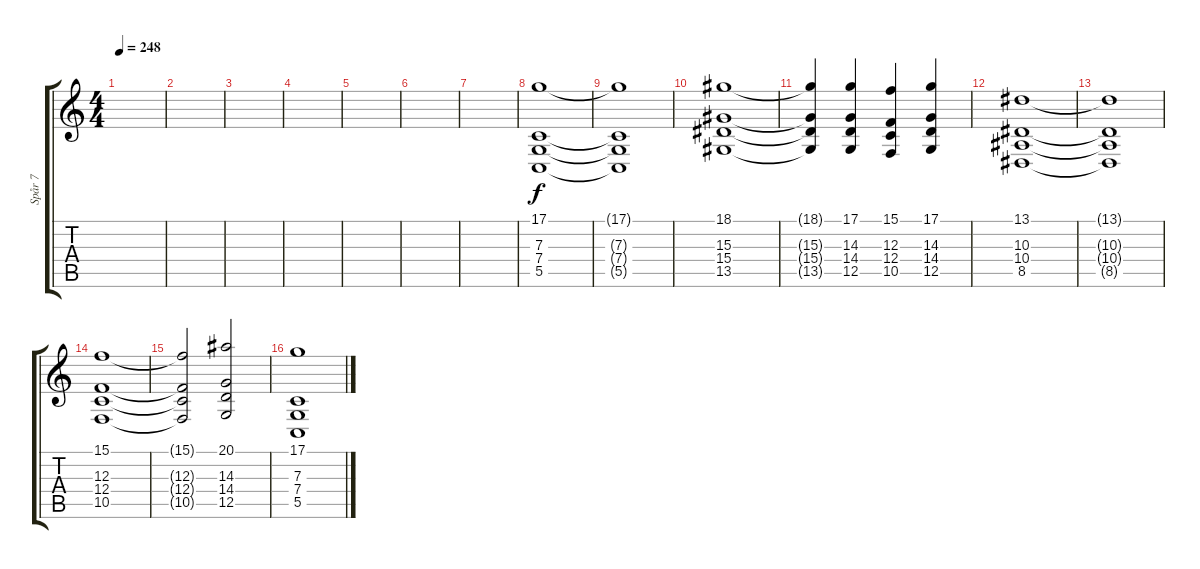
\track ("Spår 7" "Spår 7") {instrument stringensemble1}
\staff {score tabs}
\tuning (D4 A3 F3 C3 G2 C2) {hide}
\ts (4 4)
\tempo 248
\clef g2
\ks c
|
|
|
|
|
|
|
(17.1 7.3 7.4 5.5).1 |
(17.1{t} 7.3{t} 7.4{t} 5.5{t}).1 |
(18.1 15.3 15.4 13.5).1 |
(18.1{t} 15.3{t} 15.4{t} 13.5{t}).4 (17.1 14.3 14.4 12.5).4 (15.1 12.3 12.4 10.5).4 (17.1 14.3 14.4 12.5).4 |
(13.1 10.3 10.4 8.5).1 |
(13.1{t} 10.3{t} 10.4{t} 8.5{t}).1 |
(15.1 12.3 12.4 10.5).1 |
(15.1{t} 12.3{t} 12.4{t} 10.5{t}).2 (20.1 14.3 14.4 12.5).2 |
(17.1 7.3 7.4 5.5).1
